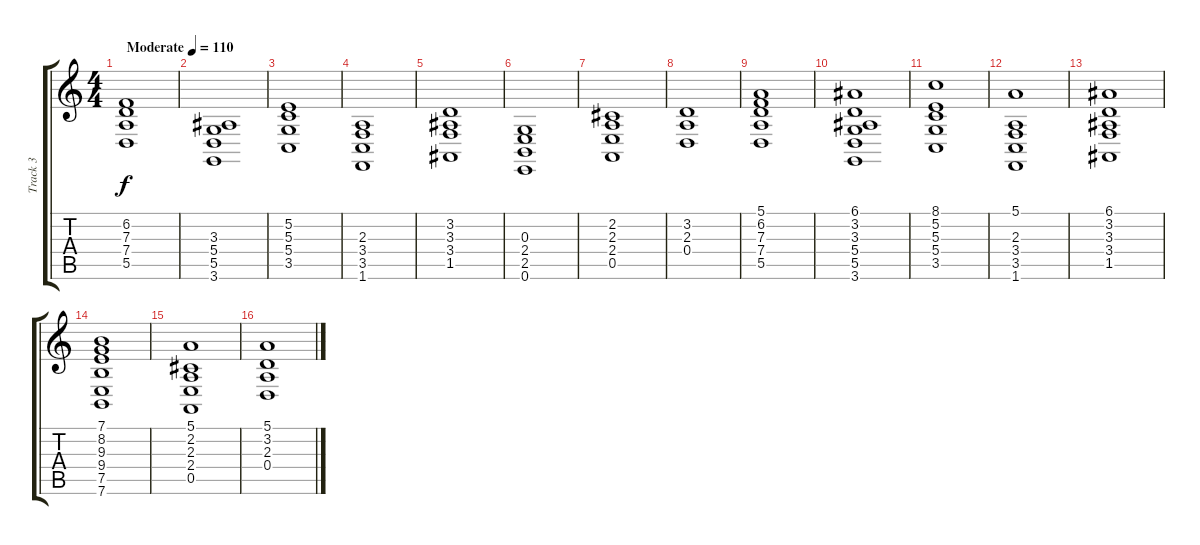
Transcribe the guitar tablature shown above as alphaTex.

\track ("Track 3" "Track 3") {instrument stringensemble1}
\staff {score tabs}
\tuning (E4 B3 G3 D3 A2 E2) {hide}
\ts (4 4)
\tempo (110 "Moderate")
\clef g2
\ks c
(6.2 7.3 7.4 5.5).1{dy f instrument stringensemble1} |
(3.3 5.4 5.5 3.6).1 |
(5.2 5.3 5.4 3.5).1 |
(2.3 3.4 3.5 1.6).1 |
(3.2 3.3 3.4 1.5).1 |
(0.3 2.4 2.5 0.6).1 |
(2.2 2.3 2.4 0.5).1 |
(3.2 2.3 0.4).1 |
(5.1 6.2 7.3 7.4 5.5).1 |
(6.1 3.2 3.3 5.4 5.5 3.6).1 |
(8.1 5.2 5.3 5.4 3.5).1 |
(5.1 2.3 3.4 3.5 1.6).1 |
(6.1 3.2 3.3 3.4 1.5).1 |
(7.1 8.2 9.3 9.4 7.5 7.6).1 |
(5.1 2.2 2.3 2.4 0.5).1 |
(5.1 3.2 2.3 0.4).1
